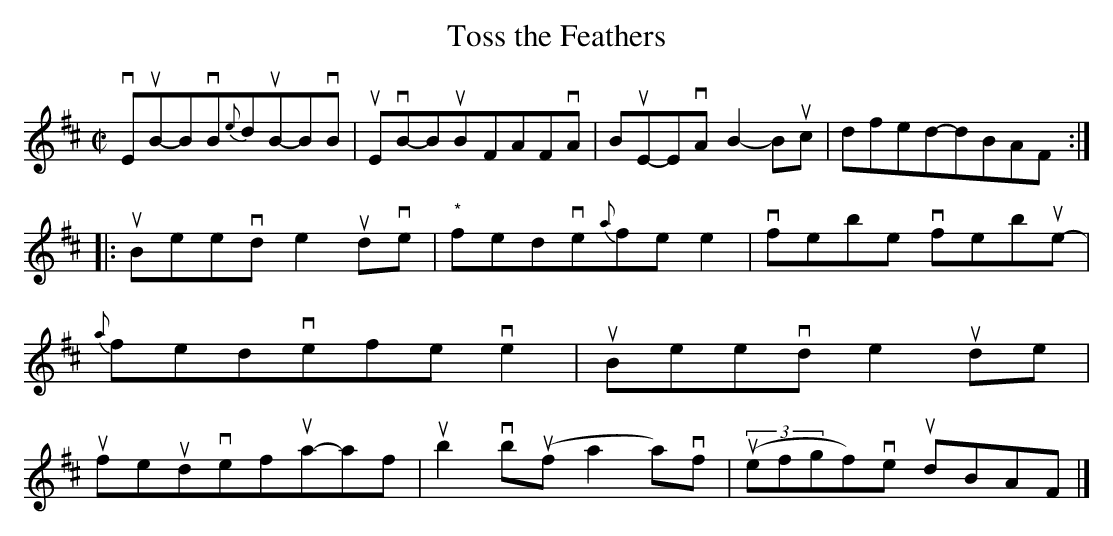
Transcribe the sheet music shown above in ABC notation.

X:1
T:Toss the Feathers
M:C|
K:EDor
E:11
vEuB-BvB-{e}duB-BvB|uEvB-BuB-FAFvA-|BuE-EvA-B2-Buc-|dfed-dBAF:|*
E:12
|:uBeevd-e2udve-|"*"fedve-{a}fee2|vfebe vfebue-|{a}fedve-feve2|\
uBeevd-e2ude|ufeudve-fua-af|ub2vbu(f a2a)vf|u((3efgf)ve udBAF|]*
